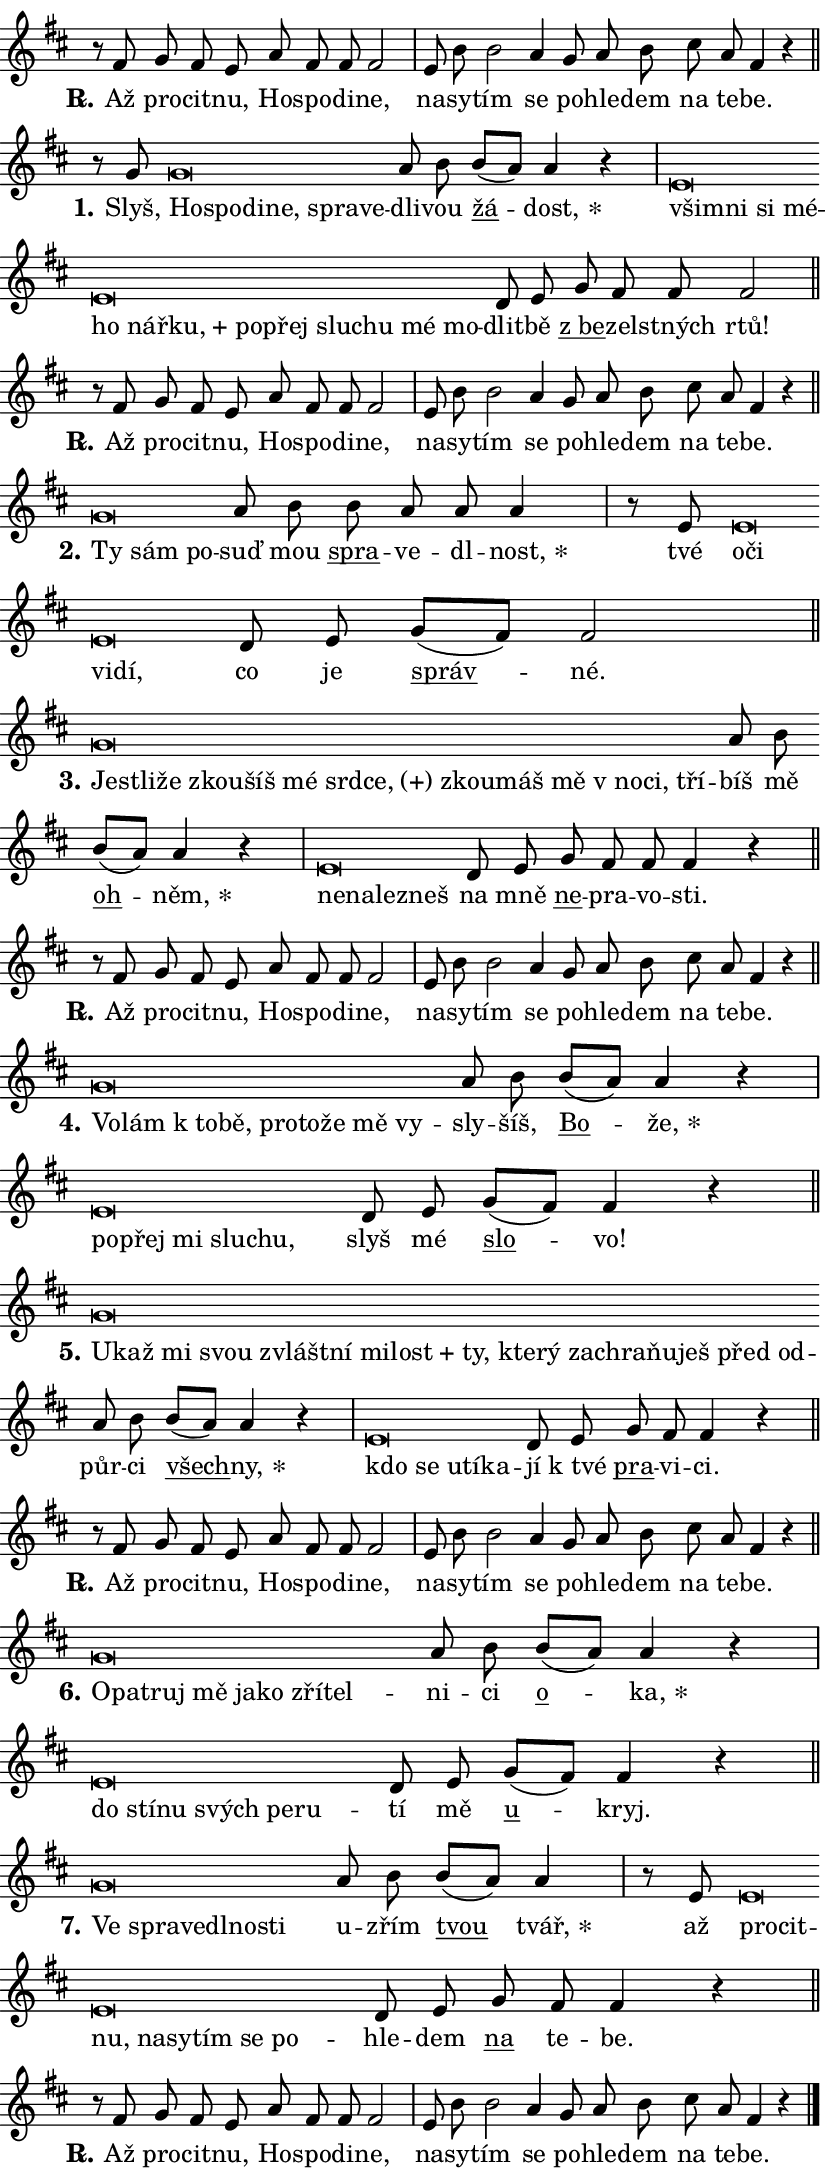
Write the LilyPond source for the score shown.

\version "2.24.0"
\header { tagline = "" }
\paper {
  indent = 0\cm
  top-margin = 0\cm
  right-margin = 0.13\cm % to fit lyric hyphens
  bottom-margin = 0\cm
  left-margin = 0\cm
  paper-width = 14\cm
  page-breaking = #ly:one-page-breaking
  system-system-spacing.basic-distance = #11
  score-system-spacing.basic-distance = #11
  ragged-last = ##f
}


%% Author: Thomas Morley
%% https://lists.gnu.org/archive/html/lilypond-user/2020-05/msg00002.html
#(define (line-position grob)
"Returns position of @var[grob} in current system:
   @code{'start}, if at first time-step
   @code{'end}, if at last time-step
   @code{'middle} otherwise
"
  (let* ((col (ly:item-get-column grob))
         (ln (ly:grob-object col 'left-neighbor))
         (rn (ly:grob-object col 'right-neighbor))
         (col-to-check-left (if (ly:grob? ln) ln col))
         (col-to-check-right (if (ly:grob? rn) rn col))
         (break-dir-left
           (and
             (ly:grob-property col-to-check-left 'non-musical #f)
             (ly:item-break-dir col-to-check-left)))
         (break-dir-right
           (and
             (ly:grob-property col-to-check-right 'non-musical #f)
             (ly:item-break-dir col-to-check-right))))
        (cond ((eqv? 1 break-dir-left) 'start)
              ((eqv? -1 break-dir-right) 'end)
              (else 'middle))))

#(define (tranparent-at-line-position vctor)
  (lambda (grob)
  "Relying on @code{line-position} select the relevant enry from @var{vctor}.
Used to determine transparency,"
    (case (line-position grob)
      ((end) (not (vector-ref vctor 0)))
      ((middle) (not (vector-ref vctor 1)))
      ((start) (not (vector-ref vctor 2))))))

noteHeadBreakVisibility =
#(define-music-function (break-visibility)(vector?)
"Makes @code{NoteHead}s transparent relying on @var{break-visibility}"
#{
  \override NoteHead.transparent =
    #(tranparent-at-line-position break-visibility)
#})

#(define delete-ledgers-for-transparent-note-heads
  (lambda (grob)
    "Reads whether a @code{NoteHead} is transparent.
If so this @code{NoteHead} is removed from @code{'note-heads} from
@var{grob}, which is supposed to be @code{LedgerLineSpanner}.
As a result ledgers are not printed for this @code{NoteHead}"
    (let* ((nhds-array (ly:grob-object grob 'note-heads))
           (nhds-list
             (if (ly:grob-array? nhds-array)
                 (ly:grob-array->list nhds-array)
                 '()))
           ;; Relies on the transparent-property being done before
           ;; Staff.LedgerLineSpanner.after-line-breaking is executed.
           ;; This is fragile ...
           (to-keep
             (remove
               (lambda (nhd)
                 (ly:grob-property nhd 'transparent #f))
               nhds-list)))
      ;; TODO find a better method to iterate over grob-arrays, similiar
      ;; to filter/remove etc for lists
      ;; For now rebuilt from scratch
      (set! (ly:grob-object grob 'note-heads)  '())
      (for-each
        (lambda (nhd)
          (ly:pointer-group-interface::add-grob grob 'note-heads nhd))
        to-keep))))

squashNotes = {
  \override NoteHead.X-extent = #'(-0.2 . 0.2)
  \override NoteHead.Y-extent = #'(-0.75 . 0)
  \override NoteHead.stencil =
    #(lambda (grob)
       (let ((pos (ly:grob-property grob 'staff-position)))
         (begin
           (if (< pos -7) (display "ERROR: Lower brevis then expected\n") (display ""))
           (if (<= pos -6) ly:text-interface::print ly:note-head::print))))
}
unSquashNotes = {
  \revert NoteHead.X-extent
  \revert NoteHead.Y-extent
  \revert NoteHead.stencil
}

hideNotes = \noteHeadBreakVisibility #begin-of-line-visible
unHideNotes = \noteHeadBreakVisibility #all-visible

% work-around for resetting accidentals
% https://lilypond.org/doc/v2.23/Documentation/notation/displaying-rhythms#unmetered-music
cadenzaMeasure = {
  \cadenzaOff
  \partial 1024 s1024
  \cadenzaOn
}

#(define-markup-command (accent layout props text) (markup?)
  "Underline accented syllable"
  (interpret-markup layout props
    #{\markup \override #'(offset . 4.3) \underline { #text }#}))

responsum = \markup \concat {
  "R" \hspace #-1.05 \path #0.1 #'((moveto 0 0.07) (lineto 0.9 0.8)) \hspace #0.05 "."
}

spaceSize = #0.6828661417322834 % exact space size for TeX Gyre Schola

\layout {
  \context {
    \Staff
    \remove "Time_signature_engraver"
    \override LedgerLineSpanner.after-line-breaking = #delete-ledgers-for-transparent-note-heads
  }
  \context {
    \Lyrics {
      \override LyricSpace.minimum-distance = \spaceSize
      \override LyricText.font-name = #"TeX Gyre Schola"
      \override LyricText.font-size = 1
      \override StanzaNumber.font-name = #"TeX Gyre Schola Bold"
      \override StanzaNumber.font-size = 1
    }
  }
  \context {
    \Score 
    \override NoteHead.text =
      #(lambda (grob) 
        (let ((pos (ly:grob-property grob 'staff-position)))
          #{\markup {
            \combine
              \halign #-0.55 \raise #(if (= pos -6) 0 0.5) \override #'(thickness . 2) \draw-line #'(3.2 . 0)
              \musicglyph "noteheads.sM1"
          }#}))
  }
}

% magnetic-lyrics.ily
%
%   written by
%     Jean Abou Samra <jean@abou-samra.fr>
%     Werner Lemberg <wl@gnu.org>
%
%   adapted by
%     Jiri Hon <jiri.hon@gmail.com>
%
% Version 2022-Apr-15

% https://www.mail-archive.com/lilypond-user@gnu.org/msg149350.html

#(define (Left_hyphen_pointer_engraver context)
   "Collect syllable-hyphen-syllable occurrences in lyrics and store
them in properties.  This engraver only looks to the left.  For
example, if the lyrics input is @code{foo -- bar}, it does the
following.

@itemize @bullet
@item
Set the @code{text} property of the @code{LyricHyphen} grob between
@q{foo} and @q{bar} to @code{foo}.

@item
Set the @code{left-hyphen} property of the @code{LyricText} grob with
text @q{foo} to the @code{LyricHyphen} grob between @q{foo} and
@q{bar}.
@end itemize

Use this auxiliary engraver in combination with the
@code{lyric-@/text::@/apply-@/magnetic-@/offset!} hook."
   (let ((hyphen #f)
         (text #f))
     (make-engraver
      (acknowledgers
       ((lyric-syllable-interface engraver grob source-engraver)
        (set! text grob)))
      (end-acknowledgers
       ((lyric-hyphen-interface engraver grob source-engraver)
        ;(when (not (grob::has-interface grob 'lyric-space-interface))
          (set! hyphen grob)));)
      ((stop-translation-timestep engraver)
       (when (and text hyphen)
         (ly:grob-set-object! text 'left-hyphen hyphen))
       (set! text #f)
       (set! hyphen #f)))))

#(define (lyric-text::apply-magnetic-offset! grob)
   "If the space between two syllables is less than the value in
property @code{LyricText@/.details@/.squash-threshold}, move the right
syllable to the left so that it gets concatenated with the left
syllable.

Use this function as a hook for
@code{LyricText@/.after-@/line-@/breaking} if the
@code{Left_@/hyphen_@/pointer_@/engraver} is active."
   (let ((hyphen (ly:grob-object grob 'left-hyphen #f)))
     (when hyphen
       (let ((left-text (ly:spanner-bound hyphen LEFT)))
         (when (grob::has-interface left-text 'lyric-syllable-interface)
           (let* ((common (ly:grob-common-refpoint grob left-text X))
                  (this-x-ext (ly:grob-extent grob common X))
                  (left-x-ext
                   (begin
                     ;; Trigger magnetism for left-text.
                     (ly:grob-property left-text 'after-line-breaking)
                     (ly:grob-extent left-text common X)))
                  ;; `delta` is the gap width between two syllables.
                  (delta (- (interval-start this-x-ext)
                            (interval-end left-x-ext)))
                  (details (ly:grob-property grob 'details))
                  (threshold (assoc-get 'squash-threshold details 0.2)))
             (when (< delta threshold)
               (let* (;; We have to manipulate the input text so that
                      ;; ligatures crossing syllable boundaries are not
                      ;; disabled.  For languages based on the Latin
                      ;; script this is essentially a beautification.
                      ;; However, for non-Western scripts it can be a
                      ;; necessity.
                      (lt (ly:grob-property left-text 'text))
                      (rt (ly:grob-property grob 'text))
                      (is-space (grob::has-interface hyphen 'lyric-space-interface))
                      (space (if is-space " " ""))
                      (extra-delta (if is-space spaceSize 0))
                      ;; Append new syllable.
                      (ltrt-space (if (and (string? lt) (string? rt))
                                (string-append lt space rt)
                                (make-concat-markup (list lt space rt))))
                      ;; Right-align `ltrt` to the right side.
                      (ltrt-space-markup (grob-interpret-markup
                               grob
                               (make-translate-markup
                                (cons (interval-length this-x-ext) 0)
                                (make-right-align-markup ltrt-space)))))
                 (begin
                   ;; Don't print `left-text`.
                   (ly:grob-set-property! left-text 'stencil #f)
                   ;; Set text and stencil (which holds all collected
                   ;; syllables so far) and shift it to the left.
                   (ly:grob-set-property! grob 'text ltrt-space)
                   (ly:grob-set-property! grob 'stencil ltrt-space-markup)
                   (ly:grob-translate-axis! grob (- (- delta extra-delta)) X))))))))))


#(define (lyric-hyphen::displace-bounds-first grob)
   ;; Make very sure this callback isn't triggered too early.
   (let ((left (ly:spanner-bound grob LEFT))
         (right (ly:spanner-bound grob RIGHT)))
     (ly:grob-property left 'after-line-breaking)
     (ly:grob-property right 'after-line-breaking)
     (ly:lyric-hyphen::print grob)))

squashThreshold = #0.4

\layout {
  \context {
    \Lyrics
    \consists #Left_hyphen_pointer_engraver
    \override LyricText.after-line-breaking =
      #lyric-text::apply-magnetic-offset!
    \override LyricHyphen.stencil = #lyric-hyphen::displace-bounds-first
    \override LyricText.details.squash-threshold = \squashThreshold
    \override LyricHyphen.minimum-distance = 0
    \override LyricHyphen.minimum-length = \squashThreshold
  }
}

squashText = \override LyricText.details.squash-threshold = 9999
unSquashText = \override LyricText.details.squash-threshold = \squashThreshold

leftText = \override LyricText.self-alignment-X = #LEFT
unLeftText = \revert LyricText.self-alignment-X

starOffset = #(lambda (grob) 
                (let ((x_offset (ly:self-alignment-interface::aligned-on-x-parent grob)))
                  (if (= x_offset 0) 0 (+ x_offset 1.2))))

star = #(define-music-function (syllable)(string?)
"Append star separator at the end of a syllable"
#{
  \once \override LyricText.X-offset = #starOffset
  \lyricmode { \markup {
    #syllable
    \override #'((font-name . "TeX Gyre Schola Bold")) \hspace #0.2 \lower #0.65 \larger "*"
  } }
#})

starAccent = #(define-music-function (syllable)(string?)
"Append star separator at the end of a syllable and make accent"
#{
  \once \override LyricText.X-offset = #starOffset
  \lyricmode { \markup {
    \accent #syllable
    \override #'((font-name . "TeX Gyre Schola Bold")) \hspace #0.2 \lower #0.65 \larger "*"
  } }
#})

breath = #(define-music-function (syllable)(string?)
"Append breathing indicator at the end of a syllable"
#{
  \lyricmode { \markup { #syllable "+" } }
#})

optionalBreath = #(define-music-function (syllable)(string?)
"Append optional breathing indicator at the end of a syllable"
#{
  \lyricmode { \markup { #syllable "(+)" } }
#})


\score {
    <<
        \new Voice = "melody" { \cadenzaOn \key d \major \relative { r8 fis' g fis e a fis fis fis2 \cadenzaMeasure \bar "|" e8 b' b2 a4 \bar "" g8 a b cis a fis4 r \cadenzaMeasure \bar "||" \break } }
        \new Lyrics \lyricsto "melody" { \lyricmode { \set stanza = \responsum
Až pro -- cit -- nu, Ho -- spo -- di -- ne, na -- sy -- tím se po -- hle -- dem na te -- be. } }
    >>
    \layout {}
}

\score {
    <<
        \new Voice = "melody" { \cadenzaOn \key d \major \relative { r8 g'8 \squashNotes g\breve*1/16 \hideNotes \breve*1/16 \bar "" \breve*1/16 \bar "" \breve*1/16 \bar "" \breve*1/16 \breve*1/16 \bar "" \unHideNotes \unSquashNotes a8 b \bar "" b[( a)] a4 r \cadenzaMeasure \bar "|" \squashNotes e\breve*1/16 \hideNotes \breve*1/16 \bar "" \breve*1/16 \bar "" \breve*1/16 \bar "" \breve*1/16 \bar "" \breve*1/16 \bar "" \breve*1/16 \bar "" \breve*1/16 \bar "" \breve*1/16 \bar "" \breve*1/16 \bar "" \breve*1/16 \bar "" \breve*1/16 \breve*1/16 \bar "" \unHideNotes \unSquashNotes d8 e \bar "" g fis fis fis2 \cadenzaMeasure \bar "||" \break } }
        \new Lyrics \lyricsto "melody" { \lyricmode { \set stanza = "1."
Slyš, \leftText Ho -- \squashText spo -- di -- ne, spra -- ve -- \unLeftText \unSquashText dli -- vou \markup \accent žá -- \star dost, \leftText všim -- \squashText ni si mé -- ho nář -- \breath "ku," po -- přej slu -- chu mé mo -- \unLeftText \unSquashText dlit -- bě \markup \accent "z be" -- ze -- lstných rtů! } }
    >>
    \layout {}
}

\score {
    <<
        \new Voice = "melody" { \cadenzaOn \key d \major \relative { r8 fis' g fis e a fis fis fis2 \cadenzaMeasure \bar "|" e8 b' b2 a4 \bar "" g8 a b cis a fis4 r \cadenzaMeasure \bar "||" \break } }
        \new Lyrics \lyricsto "melody" { \lyricmode { \set stanza = \responsum
Až pro -- cit -- nu, Ho -- spo -- di -- ne, na -- sy -- tím se po -- hle -- dem na te -- be. } }
    >>
    \layout {}
}

\score {
    <<
        \new Voice = "melody" { \cadenzaOn \key d \major \relative { \squashNotes g'\breve*1/16 \hideNotes \breve*1/16 \breve*1/16 \bar "" \unHideNotes \unSquashNotes a8 b \bar "" b a a a4 \cadenzaMeasure \bar "|" r8 e8 \squashNotes e\breve*1/16 \hideNotes \breve*1/16 \bar "" \breve*1/16 \breve*1/16 \bar "" \unHideNotes \unSquashNotes d8 e \bar "" g[( fis)] fis2 \cadenzaMeasure \bar "||" \break } }
        \new Lyrics \lyricsto "melody" { \lyricmode { \set stanza = "2."
\leftText Ty \squashText sám po -- \unLeftText \unSquashText suď mou \markup \accent spra -- ve -- dl -- \star nost, tvé \leftText o -- \squashText či vi -- dí, \unLeftText \unSquashText co je \markup \accent správ -- né. } }
    >>
    \layout {}
}

\score {
    <<
        \new Voice = "melody" { \cadenzaOn \key d \major \relative { \squashNotes g'\breve*1/16 \hideNotes \breve*1/16 \bar "" \breve*1/16 \bar "" \breve*1/16 \bar "" \breve*1/16 \bar "" \breve*1/16 \bar "" \breve*1/16 \bar "" \breve*1/16 \bar "" \breve*1/16 \bar "" \breve*1/16 \bar "" \breve*1/16 \bar "" \breve*1/16 \bar "" \breve*1/16 \breve*1/16 \bar "" \unHideNotes \unSquashNotes a8 b \bar "" b[( a)] a4 r \cadenzaMeasure \bar "|" \squashNotes e\breve*1/16 \hideNotes \breve*1/16 \bar "" \breve*1/16 \breve*1/16 \bar "" \unHideNotes \unSquashNotes d8 e \bar "" g fis fis fis4 r \cadenzaMeasure \bar "||" \break } }
        \new Lyrics \lyricsto "melody" { \lyricmode { \set stanza = "3."
\leftText Je -- \squashText stli -- že zkou -- šíš mé srd -- \optionalBreath ce, zkou -- máš mě "v no" -- ci, tří -- \unLeftText \unSquashText bíš mě \markup \accent oh -- \star něm, \leftText ne -- \squashText na -- lez -- neš \unLeftText \unSquashText na mně \markup \accent ne -- pra -- vo -- sti. } }
    >>
    \layout {}
}

\score {
    <<
        \new Voice = "melody" { \cadenzaOn \key d \major \relative { r8 fis' g fis e a fis fis fis2 \cadenzaMeasure \bar "|" e8 b' b2 a4 \bar "" g8 a b cis a fis4 r \cadenzaMeasure \bar "||" \break } }
        \new Lyrics \lyricsto "melody" { \lyricmode { \set stanza = \responsum
Až pro -- cit -- nu, Ho -- spo -- di -- ne, na -- sy -- tím se po -- hle -- dem na te -- be. } }
    >>
    \layout {}
}

\score {
    <<
        \new Voice = "melody" { \cadenzaOn \key d \major \relative { \squashNotes g'\breve*1/16 \hideNotes \breve*1/16 \bar "" \breve*1/16 \bar "" \breve*1/16 \bar "" \breve*1/16 \bar "" \breve*1/16 \bar "" \breve*1/16 \bar "" \breve*1/16 \breve*1/16 \bar "" \unHideNotes \unSquashNotes a8 b \bar "" b[( a)] a4 r \cadenzaMeasure \bar "|" \squashNotes e\breve*1/16 \hideNotes \breve*1/16 \bar "" \breve*1/16 \bar "" \breve*1/16 \breve*1/16 \bar "" \unHideNotes \unSquashNotes d8 e \bar "" g[( fis)] fis4 r \cadenzaMeasure \bar "||" \break } }
        \new Lyrics \lyricsto "melody" { \lyricmode { \set stanza = "4."
\leftText Vo -- \squashText lám "k to" -- bě, pro -- to -- že mě vy -- \unLeftText \unSquashText sly -- šíš, \markup \accent Bo -- \star že, \leftText po -- \squashText přej mi slu -- chu, \unLeftText \unSquashText slyš mé \markup \accent slo -- vo! } }
    >>
    \layout {}
}

\score {
    <<
        \new Voice = "melody" { \cadenzaOn \key d \major \relative { \squashNotes g'\breve*1/16 \hideNotes \breve*1/16 \bar "" \breve*1/16 \bar "" \breve*1/16 \bar "" \breve*1/16 \bar "" \breve*1/16 \bar "" \breve*1/16 \bar "" \breve*1/16 \bar "" \breve*1/16 \bar "" \breve*1/16 \bar "" \breve*1/16 \bar "" \breve*1/16 \bar "" \breve*1/16 \bar "" \breve*1/16 \bar "" \breve*1/16 \bar "" \breve*1/16 \breve*1/16 \bar "" \unHideNotes \unSquashNotes a8 b \bar "" b[( a)] a4 r \cadenzaMeasure \bar "|" \squashNotes e\breve*1/16 \hideNotes \breve*1/16 \bar "" \breve*1/16 \bar "" \breve*1/16 \breve*1/16 \bar "" \unHideNotes \unSquashNotes d8 e \bar "" g fis fis4 r \cadenzaMeasure \bar "||" \break } }
        \new Lyrics \lyricsto "melody" { \lyricmode { \set stanza = "5."
\leftText U -- \squashText kaž mi svou zvlášt -- ní mi -- \breath "lost" ty, kte -- rý za -- chra -- ňu -- ješ před od -- \unLeftText \unSquashText půr -- ci \markup \accent všech -- \star ny, \leftText kdo \squashText se u -- tí -- ka -- \unLeftText \unSquashText jí "k tvé" \markup \accent pra -- vi -- ci. } }
    >>
    \layout {}
}

\score {
    <<
        \new Voice = "melody" { \cadenzaOn \key d \major \relative { r8 fis' g fis e a fis fis fis2 \cadenzaMeasure \bar "|" e8 b' b2 a4 \bar "" g8 a b cis a fis4 r \cadenzaMeasure \bar "||" \break } }
        \new Lyrics \lyricsto "melody" { \lyricmode { \set stanza = \responsum
Až pro -- cit -- nu, Ho -- spo -- di -- ne, na -- sy -- tím se po -- hle -- dem na te -- be. } }
    >>
    \layout {}
}

\score {
    <<
        \new Voice = "melody" { \cadenzaOn \key d \major \relative { \squashNotes g'\breve*1/16 \hideNotes \breve*1/16 \bar "" \breve*1/16 \bar "" \breve*1/16 \bar "" \breve*1/16 \bar "" \breve*1/16 \bar "" \breve*1/16 \breve*1/16 \bar "" \unHideNotes \unSquashNotes a8 b \bar "" b[( a)] a4 r \cadenzaMeasure \bar "|" \squashNotes e\breve*1/16 \hideNotes \breve*1/16 \bar "" \breve*1/16 \bar "" \breve*1/16 \bar "" \breve*1/16 \breve*1/16 \bar "" \unHideNotes \unSquashNotes d8 e \bar "" g[( fis)] fis4 r \cadenzaMeasure \bar "||" \break } }
        \new Lyrics \lyricsto "melody" { \lyricmode { \set stanza = "6."
\leftText O -- \squashText pa -- truj mě ja -- ko zří -- tel -- \unLeftText \unSquashText ni -- ci \markup \accent o -- \star ka, \leftText do \squashText stí -- nu svých pe -- ru -- \unLeftText \unSquashText tí mě \markup \accent u -- kryj. } }
    >>
    \layout {}
}

\score {
    <<
        \new Voice = "melody" { \cadenzaOn \key d \major \relative { \squashNotes g'\breve*1/16 \hideNotes \breve*1/16 \bar "" \breve*1/16 \bar "" \breve*1/16 \bar "" \breve*1/16 \breve*1/16 \bar "" \unHideNotes \unSquashNotes a8 b \bar "" b[( a)] a4 \cadenzaMeasure \bar "|" r8 e8 \squashNotes e\breve*1/16 \hideNotes \breve*1/16 \bar "" \breve*1/16 \bar "" \breve*1/16 \bar "" \breve*1/16 \bar "" \breve*1/16 \bar "" \breve*1/16 \breve*1/16 \bar "" \unHideNotes \unSquashNotes d8 e \bar "" g fis fis4 r \cadenzaMeasure \bar "||" \break } }
        \new Lyrics \lyricsto "melody" { \lyricmode { \set stanza = "7."
\leftText Ve \squashText spra -- ve -- dl -- no -- sti \unLeftText \unSquashText u -- zřím \markup \accent tvou \star tvář, až \leftText pro -- \squashText cit -- nu, na -- sy -- tím se po -- \unLeftText \unSquashText hle -- dem \markup \accent na te -- be. } }
    >>
    \layout {}
}

\score {
    <<
        \new Voice = "melody" { \cadenzaOn \key d \major \relative { r8 fis' g fis e a fis fis fis2 \cadenzaMeasure \bar "|" e8 b' b2 a4 \bar "" g8 a b cis a fis4 r \cadenzaMeasure \bar "||" \break } \bar "|." }
        \new Lyrics \lyricsto "melody" { \lyricmode { \set stanza = \responsum
Až pro -- cit -- nu, Ho -- spo -- di -- ne, na -- sy -- tím se po -- hle -- dem na te -- be. } }
    >>
    \layout {}
}
